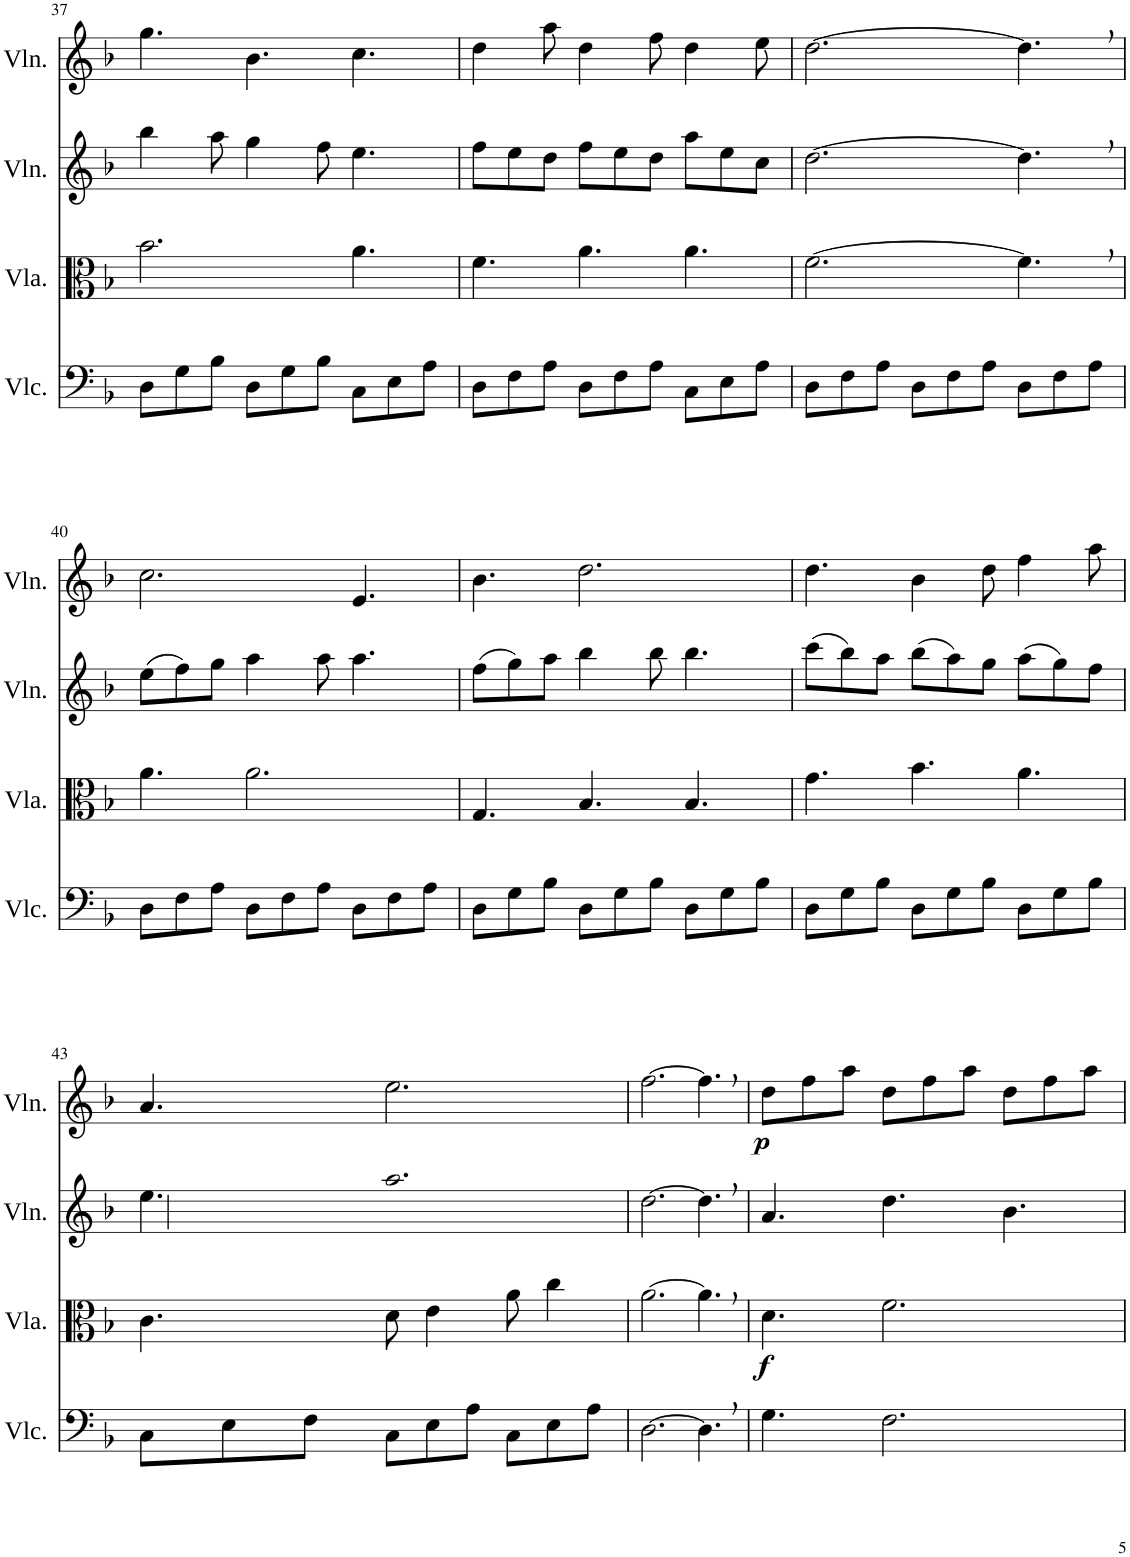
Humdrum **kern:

**kern	**kern	**dynam	**kern	**kern	**dynam
*part4	*part3	*part3	*part2	*part1	*part1
*staff4	*staff3	*staff3	*staff2	*staff1	*staff1
*I"Violoncello	*I"Viola	*	*I"Violin	*I"Violin	*
*I'Vlc.	*I'Vla.	*	*I'Vln.	*I'Vln.	*
!!LO:PB:g=z
*clefF4	*clefC3	*	*clefG2	*clefG2	*
*k[b-]	*k[b-]	*	*k[b-]	*k[b-]	*
*M9/8	*M9/8	*	*M9/8	*M9/8	*
=37	=37	=37	=37	=37	=37
8D\L	2.b-\	.	4bb-\	4.gg\	.
8G\	.	.	.	.	.
8B-\J	.	.	8aa\	.	.
8D\L	.	.	4gg\	4.b-\	.
8G\	.	.	.	.	.
8B-\J	.	.	8ff\	.	.
8C\L	4.a\	.	4.ee\	4.cc\	.
8E\	.	.	.	.	.
8A\J	.	.	.	.	.
=38	=38	=38	=38	=38	=38
8D\L	4.f\	.	8ff\L	4dd\	.
8F\	.	.	8ee\	.	.
8A\J	.	.	8dd\J	8aa\	.
8D\L	4.a\	.	8ff\L	4dd\	.
8F\	.	.	8ee\	.	.
8A\J	.	.	8dd\J	8ff\	.
8C\L	4.a\	.	8aa\L	4dd\	.
8E\	.	.	8ee\	.	.
8A\J	.	.	8cc\J	8ee\	.
=39	=39	=39	=39	=39	=39
8D\L	[2.f\	.	[2.dd\	[2.dd\	.
8F\	.	.	.	.	.
8A\J	.	.	.	.	.
8D\L	.	.	.	.	.
8F\	.	.	.	.	.
8A\J	.	.	.	.	.
8D\L	4.f,\]	.	4.dd,\]	4.dd,\]	.
8F\	.	.	.	.	.
8A\J	.	.	.	.	.
!!LO:LB:g=z
=40	=40	=40	=40	=40	=40
8D\L	4.a\	.	(8ee\L	2.cc\	.
8F\	.	.	8ff\)	.	.
8A\J	.	.	8gg\J	.	.
8D\L	2.a\	.	4aa\	.	.
8F\	.	.	.	.	.
8A\J	.	.	8aa\	.	.
8D\L	.	.	4.aa\	4.e/	.
8F\	.	.	.	.	.
8A\J	.	.	.	.	.
=41	=41	=41	=41	=41	=41
8D\L	4.G/	.	(8ff\L	4.b-\	.
8G\	.	.	8gg\)	.	.
8B-\J	.	.	8aa\J	.	.
8D\L	4.B-/	.	4bb-\	2.dd\	.
8G\	.	.	.	.	.
8B-\J	.	.	8bb-\	.	.
8D\L	4.B-/	.	4.bb-\	.	.
8G\	.	.	.	.	.
8B-\J	.	.	.	.	.
=42	=42	=42	=42	=42	=42
8D\L	4.g\	.	(8ccc\L	4.dd\	.
8G\	.	.	8bb-\)	.	.
8B-\J	.	.	8aa\J	.	.
8D\L	4.b-\	.	(8bb-\L	4b-\	.
8G\	.	.	8aa\)	.	.
8B-\J	.	.	8gg\J	8dd\	.
8D\L	4.a\	.	(8aa\L	4ff\	.
8G\	.	.	8gg\)	.	.
8B-\J	.	.	8ff\J	8aa\	.
!!LO:LB:g=z
=43	=43	=43	=43	=43	=43
8C\L	4.c\	.	4.ee\	4.a/	.
8E\	.	.	.	.	.
8F\J	.	.	.	.	.
8C\L	8d\	.	2.aa\	2.ee\	.
8E\	4e\	.	.	.	.
8A\J	.	.	.	.	.
8C\L	8a\	.	.	.	.
8E\	4cc\	.	.	.	.
8A\J	.	.	.	.	.
=44	=44	=44	=44	=44	=44
[2.D\	[2.a\	.	[2.dd\	[2.ff\	.
4.D,\]	4.a,\]	.	4.dd,\]	4.ff,\]	.
=45	=45	=45	=45	=45	=45
!	!	!LO:DY:b	!	!	!LO:DY:b
4.G\	4.d\	f	4.a/	8dd\L	p
.	.	.	.	8ff\	.
.	.	.	.	8aa\J	.
2.F\	2.f\	.	4.dd\	8dd\L	.
.	.	.	.	8ff\	.
.	.	.	.	8aa\J	.
.	.	.	4.b-\	8dd\L	.
.	.	.	.	8ff\	.
.	.	.	.	8aa\J	.
=	=	=	=	=	=
*-	*-	*-	*-	*-	*-
